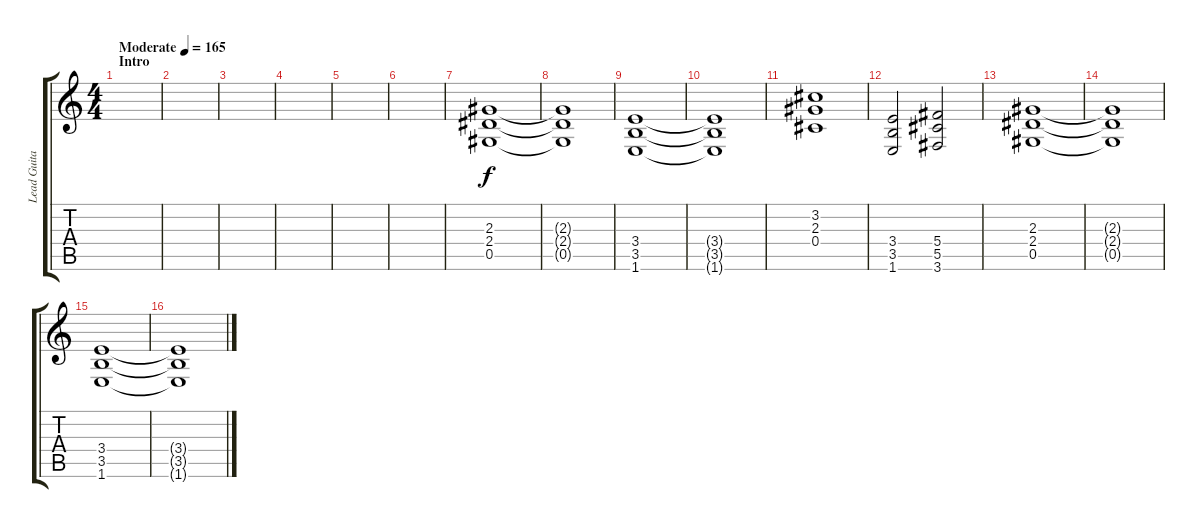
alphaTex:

\track ("Lead Guitar" "Lead Guita") {instrument overdrivenguitar}
\staff {score tabs}
\tuning (Eb4 Bb3 Gb3 Db3 Ab2 Eb2) {hide}
\ts (4 4)
\section ("" "Intro")
\tempo (165 "Moderate")
\clef g2
\ks c
|
|
|
|
|
|
(2.3 2.4 0.5).1 |
(2.3{t} 2.4{t} 0.5{t}).1 |
(3.4 3.5 1.6).1 |
(3.4{t} 3.5{t} 1.6{t}).1 |
(3.2 2.3 0.4).1 |
(3.4 3.5 1.6).2 (5.4 5.5 3.6).2 |
(2.3 2.4 0.5).1 |
(2.3{t} 2.4{t} 0.5{t}).1 |
(3.4 3.5 1.6).1 |
(3.4{t} 3.5{t} 1.6{t}).1
